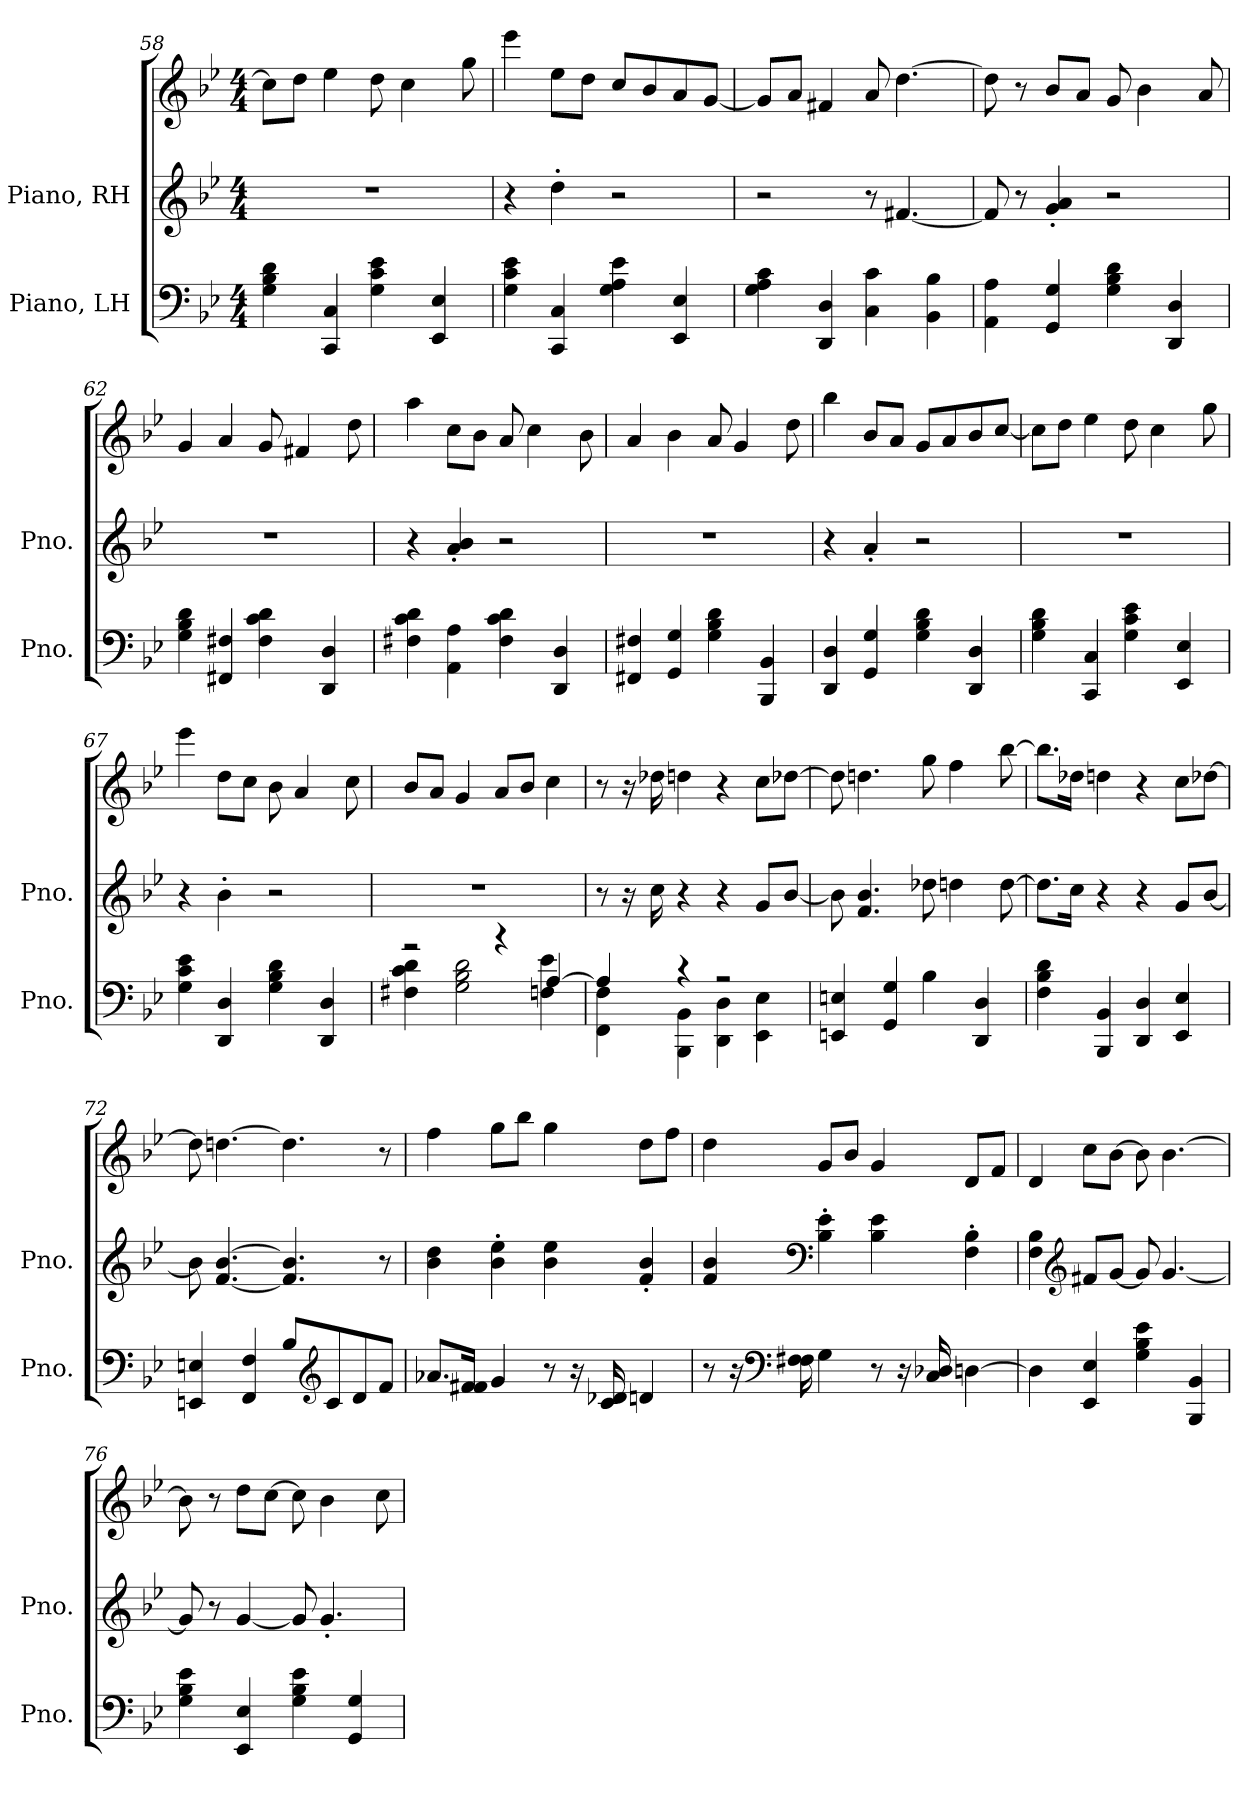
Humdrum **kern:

**kern	**kern	**kern
*part2	*part1	*part1
*staff3	*staff2	*staff1
*I"Piano, LH	*I"Piano, RH	*
*I'Pno.	*I'Pno.	*
!!LO:PB:g=z
*clefF4	*clefG2	*clefG2
*k[b-e-]	*k[b-e-]	*k[b-e-]
*M4/4	*M4/4	*M4/4
=58	=58	=58
4G\ 4B-\ 4d\	1r	8cc\L]
.	.	8dd\J
4CC/ 4C/	.	4ee-\
4G\ 4c\ 4e-\	.	8dd\
.	.	4cc\
4EE-/ 4E-/	.	.
.	.	8gg\
=59	=59	=59
4G\ 4c\ 4e-\	4r	4eee-\
4CC/ 4C/	4dd'\	8ee-\L
.	.	8dd\J
4G\ 4A\ 4e-\	2r	8cc/L
.	.	8b-/
4EE-/ 4E-/	.	8a/
.	.	[8g/J
=60	=60	=60
4G\ 4A\ 4c\	2r	8g/L]
.	.	8a/J
4DD/ 4D/	.	4f#X/
4C\ 4c\	8r	8a/
.	[4.f#X/	[4.dd\
4BB-\ 4B-\	.	.
=61	=61	=61
4AA\ 4A\	8f#/]	8dd\]
.	8r	8r
4GG/ 4G/	4g/' 4a/'	8b-/L
.	.	8a/J
4G\ 4B-\ 4d\	2r	8g/
.	.	4b-\
4DD/ 4D/	.	.
.	.	8a/
=62	=62	=62
4G\ 4B-\ 4d\	1r	4g/
4FF#X/ 4F#X/	.	4a/
4F#\ 4c\ 4d\	.	8g/
.	.	4f#X/
4DD/ 4D/	.	.
.	.	8dd\
!!LO:LB:g=z
=63	=63	=63
4F#X\ 4c\ 4d\	4r	4aa\
4AA\ 4A\	4a/' 4b-/'	8cc\L
.	.	8b-\J
4F#\ 4c\ 4d\	2r	8a/
.	.	4cc\
4DD/ 4D/	.	.
.	.	8b-\
=64	=64	=64
4FF#X/ 4F#X/	1r	4a/
4GG/ 4G/	.	4b-\
4G\ 4B-\ 4d\	.	8a/
.	.	4g/
4BBB-/ 4BB-/	.	.
.	.	8dd\
=65	=65	=65
4DD/ 4D/	4r	4bb-\
4GG/ 4G/	4a'/	8b-/L
.	.	8a/J
4G\ 4B-\ 4d\	2r	8g/L
.	.	8a/
4DD/ 4D/	.	8b-/
.	.	[8cc/J
=66	=66	=66
4G\ 4B-\ 4d\	1r	8cc\L]
.	.	8dd\J
4CC/ 4C/	.	4ee-\
4G\ 4c\ 4e-\	.	8dd\
.	.	4cc\
4EE-/ 4E-/	.	.
.	.	8gg\
=67	=67	=67
4G\ 4c\ 4e-\	4r	4eee-\
4DD/ 4D/	4b-'\	8dd\L
.	.	8cc\J
4G\ 4B-\ 4d\	2r	8b-\
.	.	4a/
4DD/ 4D/	.	.
.	.	8cc\
!!LO:LB:g=z
=68	=68	=68
*^	*	*
2r	4F#X\ 4c\ 4d\	1r	8b-/L
.	.	.	8a/J
.	2G\ 2B-\ 2d\	.	4g/
4r	.	.	8a/L
.	.	.	8b-/J
[4A/	4Fn\ 4e-\	.	4cc\
=69	=69	=69	=69
4A/]	4FF\ 4F\	8r	8r
.	.	16r	16r
.	.	16cc\	16dd-X\
4r	4BBB-\ 4BB-\	4r	4ddn\
2r	4DD\ 4D\	4r	4r
.	4EE-\ 4E-\	8g/L	8cc\L
.	.	[8b-/J	[8dd-X\J
*v	*v	*	*
=70	=70	=70
4EEn/ 4En/	8b-\]	8dd-\]
.	4.f/ 4.b-/	4.ddn\
4GG/ 4G/	.	.
4B-\	8dd-X\	8gg\
.	4ddn\	4ff\
4DD/ 4D/	.	.
.	[8dd\	[8bb-\
=71	=71	=71
4F\ 4B-\ 4d\	8.dd\L]	8.bb-\L]
.	16cc\Jk	16dd-X\Jk
4BBB-/ 4BB-/	4r	4ddn\
4DD/ 4D/	4r	4r
4EE-/ 4E-/	8g/L	8cc\L
.	[8b-/J	[8dd-X\J
!!LO:LB:g=z
=72	=72	=72
4EEn/ 4En/	8b-\]	8dd-\]
.	[4.f/ [4.b-/	[4.ddn\
4FF/ 4F/	.	.
8B-/L	4.f/] 4.b-/]	4.dd\]
*clefG2	*	*
8c/	.	.
8d/	.	.
8f/J	8r	8r
=73	=73	=73
8.a-X/L	4b-\ 4dd\	4ff\
16f/ 16f#X/Jk	.	.
4g/	4b-\' 4ee-\'	8gg\L
.	.	8bb-\J
8r	4b-\ 4ee-\	4gg\
16r	.	.
16c/ 16d-X/	.	.
4dn/	4f/' 4b-/'	8dd\L
.	.	8ff\J
=74	=74	=74
8r	4f/ 4b-/	4dd\
16r	.	.
*clefF4	*	*
16F\ 16F#X\	.	.
*	*clefF4	*
4G\	4B-\' 4e-\'	8g/L
.	.	8b-/J
8r	4B-\ 4e-\	4g/
16r	.	.
16C/ 16D-X/	.	.
[4Dn\	4F\' 4B-\'	8d/L
.	.	8f/J
!!LO:PB:g=z
=75	=75	=75
4D\]	4F\ 4B-\	4d/
*	*clefG2	*
4EE-/ 4E-/	8f#X/L	8cc\L
.	[8g/J	[8b-\J
4G\ 4B-\ 4e-\	8g/]	8b-\]
.	[4.g/	[4.b-\
4BBB-/ 4BB-/	.	.
=76	=76	=76
4G\ 4B-\ 4e-\	8g/]	8b-\]
.	8r	8r
4EE-/ 4E-/	[4g/	8dd\L
.	.	[8cc\J
4G\ 4B-\ 4e-\	8g/]	8cc\]
.	4.g'/	4b-\
4GG/ 4G/	.	.
.	.	8cc\
=	=	=
*-	*-	*-
